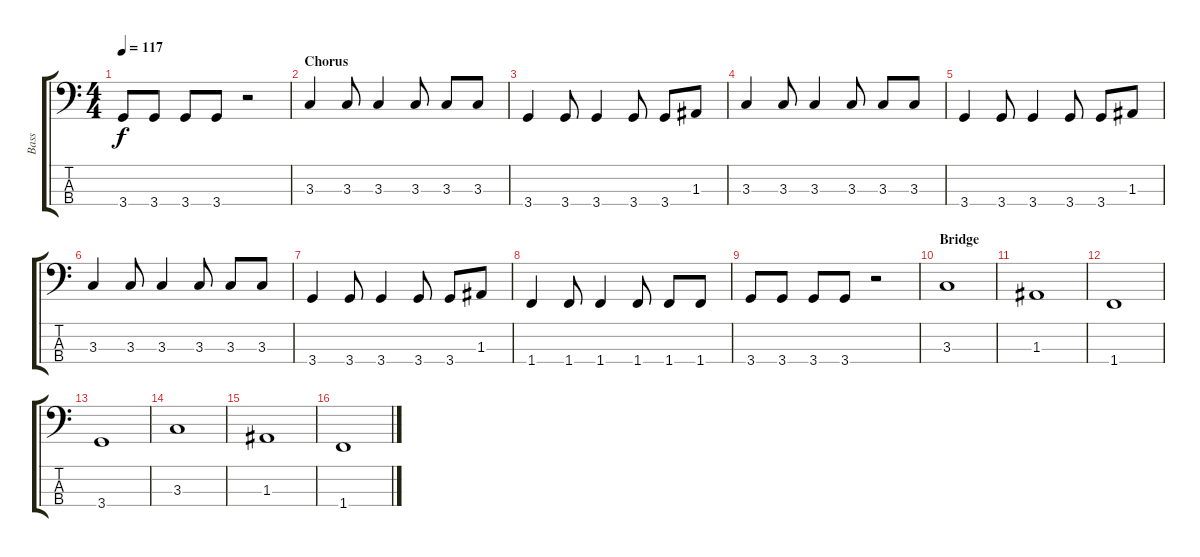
\track ("Bass" "Bass") {instrument electricbasspick}
\staff {score tabs}
\tuning (G2 D2 A1 E1) {hide}
\ts (4 4)
\tempo 117
\clef f4
\ks c
3.4.8{dy f} 3.4.8 3.4.8 3.4.8 r.2 |
\section ("" "Chorus")
3.3.4 3.3.8 3.3.4 3.3.8 3.3.8 3.3.8 |
3.4.4 3.4.8 3.4.4 3.4.8 3.4.8 1.3.8 |
3.3.4 3.3.8 3.3.4 3.3.8 3.3.8 3.3.8 |
3.4.4 3.4.8 3.4.4 3.4.8 3.4.8 1.3.8 |
3.3.4 3.3.8 3.3.4 3.3.8 3.3.8 3.3.8 |
3.4.4 3.4.8 3.4.4 3.4.8 3.4.8 1.3.8 |
1.4.4 1.4.8 1.4.4 1.4.8 1.4.8 1.4.8 |
3.4.8 3.4.8 3.4.8 3.4.8 r.2 |
\section ("" "Bridge")
3.3.1 |
1.3.1 |
1.4.1 |
3.4.1 |
3.3.1 |
1.3.1 |
1.4.1
